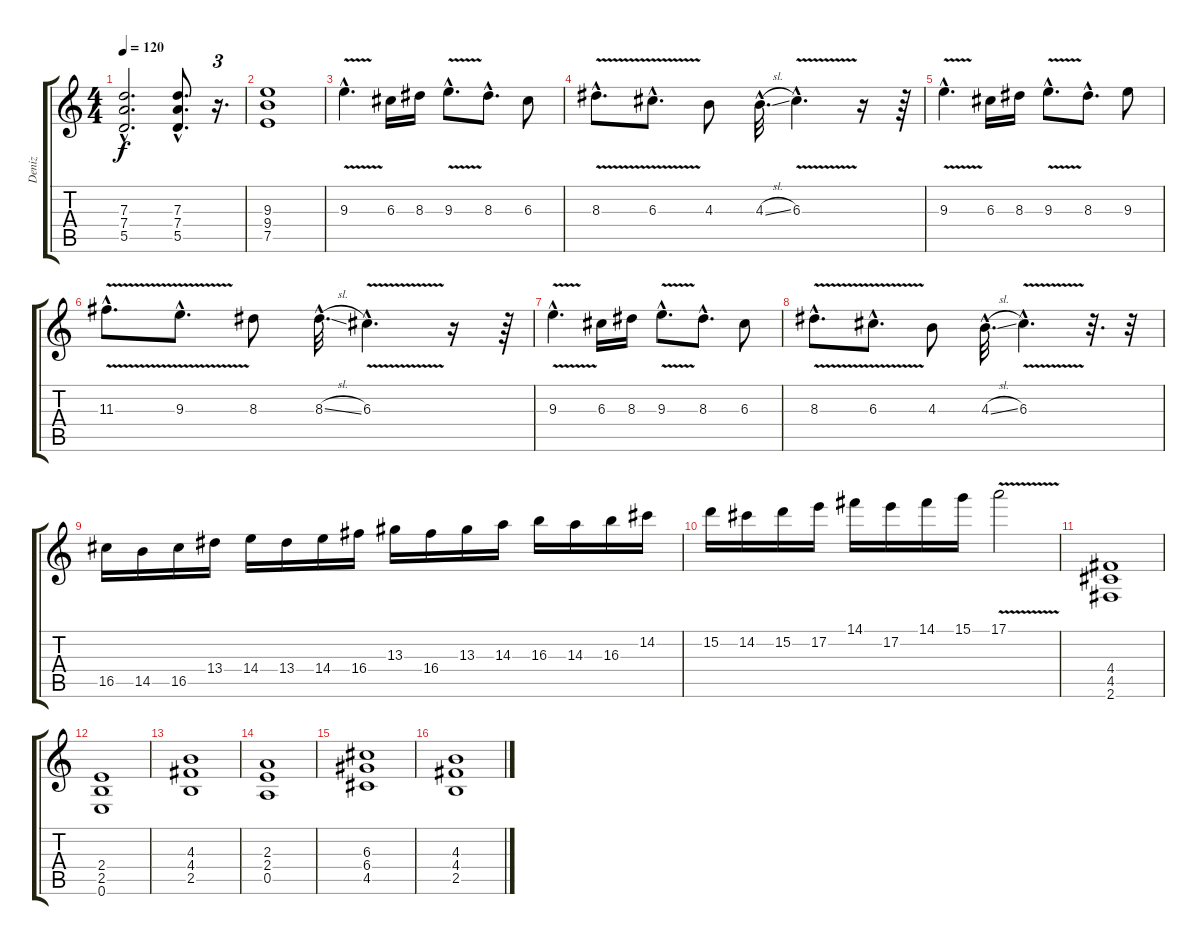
\track ("Deniz" "Deniz") {instrument distortionguitar}
\staff {score tabs}
\tuning (E4 B3 G3 D3 A2 E2) {hide}
\ts (4 4)
\tempo 120
\clef g2
\ks c
(7.3{hac} 7.4{hac} 5.5{hac}).2{d dy f} (7.3{hac} 7.4{hac} 5.5{hac}).8{d} r.16{d tu (3 2)} |
(9.3 9.4 7.5).1 |
9.3{v hac}.4{d volume 13} 6.3.16 8.3.16 9.3{v hac}.8{d} 8.3{hac}.8{d} 6.3.8 |
8.3{v hac}.8{d} 6.3{v hac}.8{d} 4.3.8 4.3{sl hac}.32{d} 6.3{v hac}.4{d} r.16 r.64 |
9.3{v hac}.4{d} 6.3.16 8.3.16 9.3{v hac}.8{d} 8.3{hac}.8{d} 9.3.8 |
11.3{v hac}.8{d} 9.3{v hac}.8{d} 8.3.8 8.3{sl hac}.32{d} 6.3{v hac}.4{d} r.16 r.64 |
9.3{v hac}.4{d} 6.3.16 8.3.16 9.3{v hac}.8{d} 8.3{hac}.8{d} 6.3.8 |
8.3{v hac}.8{d} 6.3{v hac}.8{d} 4.3.8 4.3{sl hac}.32{d} 6.3{v hac}.4{d} r.32{d} r.32 |
16.5.16 14.5.16 16.5.16 13.4.16 14.4.16 13.4.16 14.4.16 16.4.16 13.3.16 16.4.16 13.3.16 14.3.16 16.3.16 14.3.16 16.3.16 14.2.16 |
15.2.16 14.2.16 15.2.16 17.2.16 14.1.16 17.2.16 14.1.16 15.1.16 17.1{v}.2 |
(4.4 4.5 2.6).1{volume 12} |
(2.4 2.5 0.6).1 |
(4.3 4.4 2.5).1 |
(2.3 2.4 0.5).1 |
(6.3 6.4 4.5).1 |
(4.3 4.4 2.5).1
